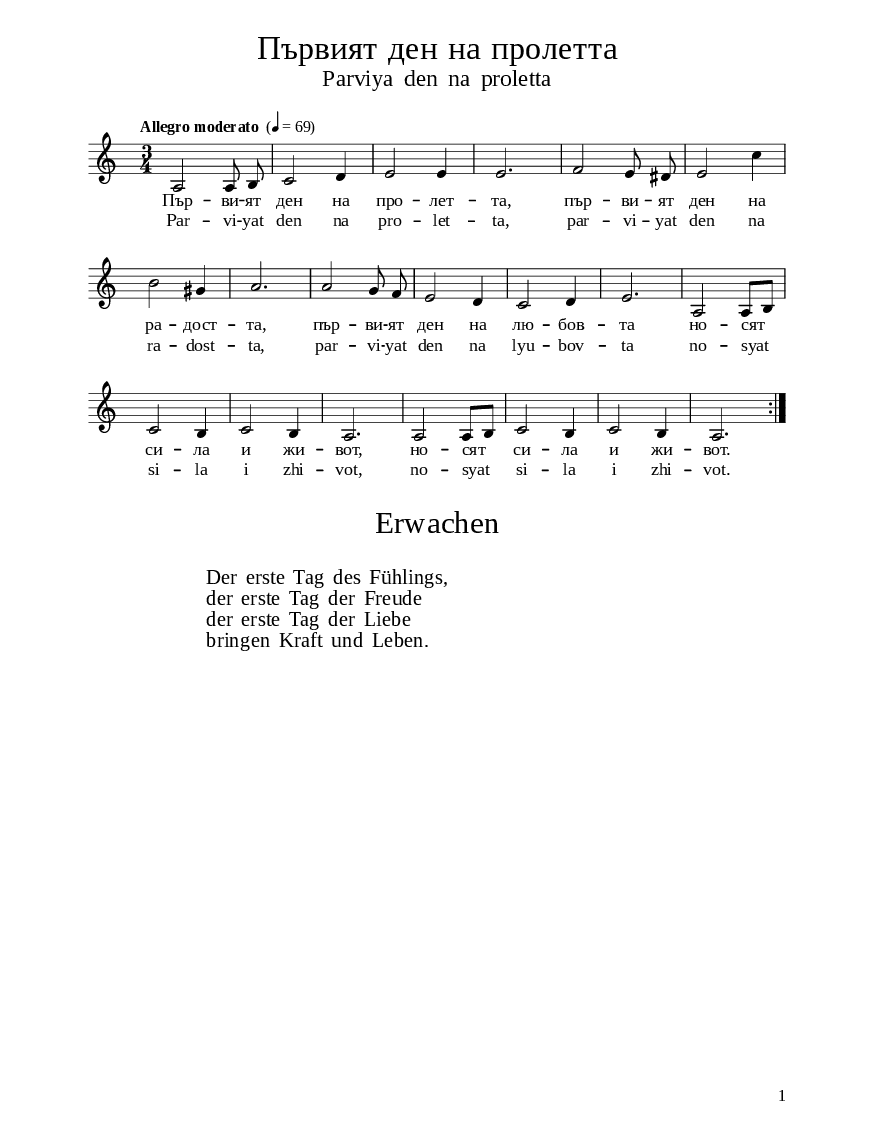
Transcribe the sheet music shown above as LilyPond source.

\version "2.20.0"

\paper {
  #(set-paper-size "a5")
}

\bookpart {
  \paper {
    print-all-headers = ##t
    print-page-number = ##t
    print-first-page-number = ##t

    % put page numbers on the bottom
    oddHeaderMarkup = \markup ""
    evenHeaderMarkup = \markup ""
    oddFooterMarkup = \markup
    \fill-line {
      ""
      \on-the-fly #print-page-number-check-first \fromproperty #'page:page-number-string
    }
    evenFooterMarkup = \markup
    \fill-line {
      \on-the-fly #print-page-number-check-first \fromproperty #'page:page-number-string
      ""
    }

    left-margin = 1.5\cm
    right-margin = 1.5\cm
    top-margin = 1.6\cm
    bottom-margin = 1.2\cm
    ragged-bottom = ##t % do not spread the staves to fill the whole vertical space

    % change lyrics and titles font (affects notes also)
    fonts =
    #(make-pango-font-tree
      "Times New Roman"
      "DejaVu Sans"
      "DejaVu Sans Mono"
      (/ (* staff-height pt) 3.6))

    % change distance between staves
    system-system-spacing =
    #'((basic-distance . 12)
       (minimum-distance . 6)
       (padding . 1)
       (stretchability . 12))
  }

  \header {
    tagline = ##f
  }

  \score{
    \layout {
      indent = 0.0\cm % remove first line indentation
      %ragged-last = ##t % do not spread last line to fill the whole space
      \context {
        \Score
        \omit BarNumber %remove bar numbers
      } % context

      \context {
        % change staff size
        \Staff
        fontSize = #+0 % affects notes size only
        \override StaffSymbol #'staff-space = #(magstep -3)
        \override StaffSymbol #'thickness = #0.5
        \override BarLine #'hair-thickness = #1
        %\override StaffSymbol #'ledger-line-thickness = #'(0 . 0)
      }

      \context {
        % adjust space between staff and lyrics and between the two lyric lines
        \Lyrics
        \override VerticalAxisGroup.nonstaff-relatedstaff-spacing = #'((basic-distance . 4.5))
        \override VerticalAxisGroup.nonstaff-nonstaff-spacing = #'((minimum-distance . 2))
      }
    } % layout

    \new Voice \relative c' {
      \clef treble
      \key a \minor
      \time 3/4
      \tempo \markup {
        % make tempo note smaller
        \concat {
          "Allegro moderato  " \normal-text { "(" }
          \teeny \general-align #Y #DOWN \note #"4" #0.8
          \normal-text { " = 69)" }
        }
      }
      \autoBeamOff
      \repeat volta 2 {
        a2 a8 b8 | c2 d4 | e2 e4 | e2. | f2 e8 dis |e2 c'4 | \break

        b2 gis4 | a2. | a2 g8 f8 | e2 d4 | c2 d4 | e2. | a,2 a8 [ b8 ] | \break

        c2 b4 | c2 b4| a2. | a2 a8 [ b8 ] |   c2 b4 | c2 b4| a2. |\break
      }
    }

    \addlyrics {
      Пър -- ви -- ят ден на про -- лет -- та,

      пър -- ви -- ят ден на ра -- дост -- та,

      пър -- ви -- ят ден на лю -- бов  -- та

      но -- сят си -- ла и жи -- вот,

      но -- сят си -- ла и жи -- вот.}
      \addlyrics {  Par -- vi -- yat den na pro -- let -- ta,

      par -- vi -- yat den na ra -- dost -- ta,

      par -- vi -- yat den na lyu -- bov  -- ta

      no -- syat si -- la i zhi -- vot,

      no -- syat si -- la i zhi -- vot.}

      \header {
        title = \markup \column \normal-text \fontsize #2.5 {
          \center-align
          \line { Първият ден на пролетта}
          \vspace #-0.6
          \center-align
          \line \fontsize #-3 { Parviya den na proletta }
          \vspace #-0.8
          \center-align
          \line \fontsize #-3 { " " }
        }
      }

      \midi{}

    } % score


    % include foreign translation(s) of the song
    \version "2.20.0"

\markup \fill-line { \fontsize #6 "Erwachen" }
\markup \null
\markup \null
\markup \fontsize #+2.5 {
  \hspace #10
  \override #'(baseline-skip . 2)

  \column {
    \line { " " }
    \line {" "Der erste Tag des Fühlings,}
      \line { " " der erste Tag der Freude}
      \line { " "der erste Tag der Liebe}
      \line { " " bringen Kraft und Leben.}


    }
  }


  } % bookpart
